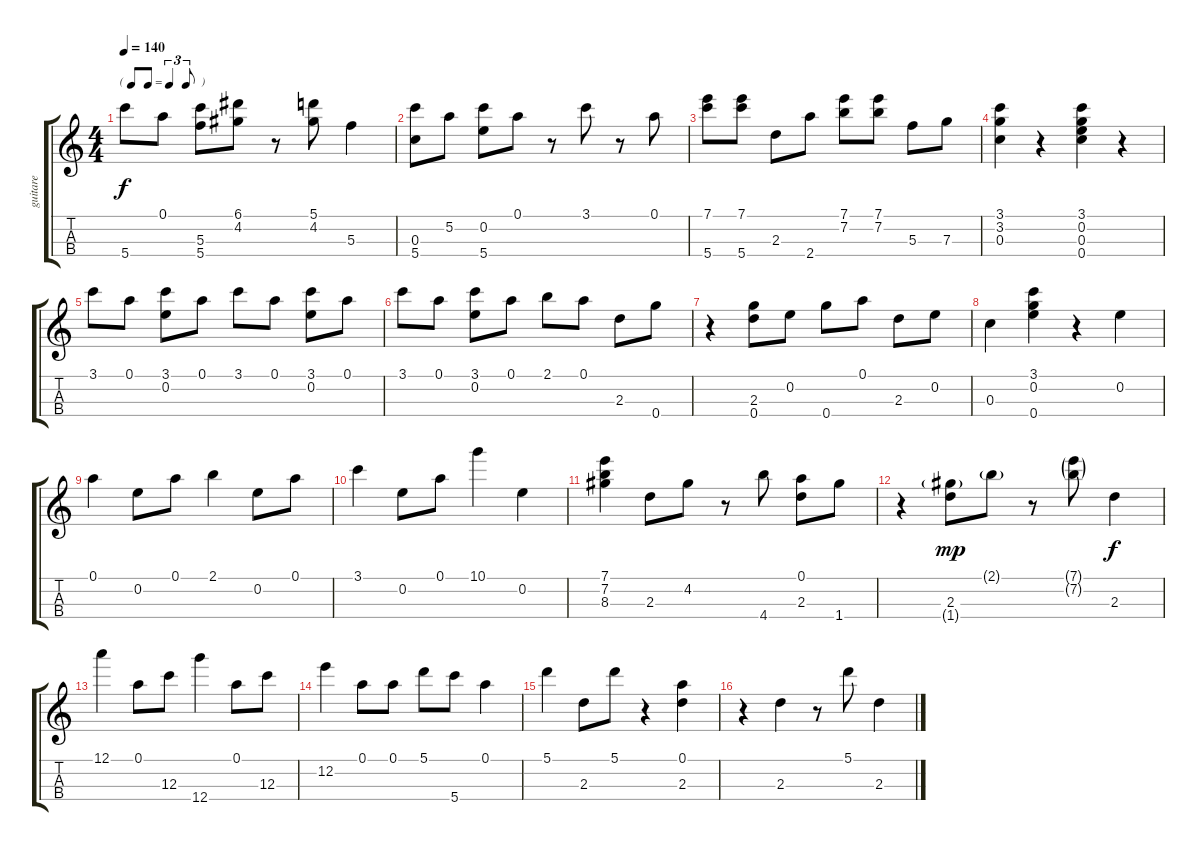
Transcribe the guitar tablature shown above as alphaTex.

\track ("guitare" "guitare") {instrument acousticguitarnylon}
\staff {score tabs}
\tuning (A4 E4 C4 G4) {hide}
\ts (4 4)
\tf triplet8th
\tempo 140
\clef g2
\ks c
5.4.8{dy f} 0.1.8 (5.3 5.4).8 (6.1 4.2).8 r.8 (5.1 4.2).8 5.3.4 |
(0.3 5.4).8 5.2.8 (0.2 5.4).8 0.1.8 r.8 3.1.8 r.8 0.1.8 |
(7.1 5.4).8 (7.1 5.4).8 2.3.8 2.4.8 (7.1 7.2).8 (7.1 7.2).8 5.3.8 7.3.8 |
(3.1 3.2 0.3).4 r.4 (3.1 0.2 0.3 0.4).4 r.4 |
3.1.8 0.1.8 (3.1 0.2).8 0.1.8 3.1.8 0.1.8 (3.1 0.2).8 0.1.8 |
3.1.8 0.1.8 (3.1 0.2).8 0.1.8 2.1.8 0.1.8 2.3.8 0.4.8 |
r.4 (2.3 0.4).8 0.2.8 0.4.8 0.1.8 2.3.8 0.2.8 |
0.3.4 (3.1 0.2 0.4).4 r.4 0.2.4 |
0.1.4 0.2.8 0.1.8 2.1.4 0.2.8 0.1.8 |
3.1.4 0.2.8 0.1.8 10.1.4 0.2.4 |
(7.1 7.2 8.3).4 2.3.8 4.2.8 r.8 4.4.8 (0.1 2.3).8 1.4.8 |
r.4 (2.3 1.4{g}).8{dy mp} 2.1{g}.8 r.8 (7.1{g} 7.2{g}).8 2.3.4{dy f} |
12.1.4 0.1.8 12.3.8 12.4.4 0.1.8 12.3.8 |
12.2.4 0.1.8 0.1.8 5.1.8 5.4.8 0.1.4 |
5.1.4 2.3.8 5.1.8 r.4 (0.1 2.3).4 |
r.4 2.3.4 r.8 5.1.8 2.3.4
